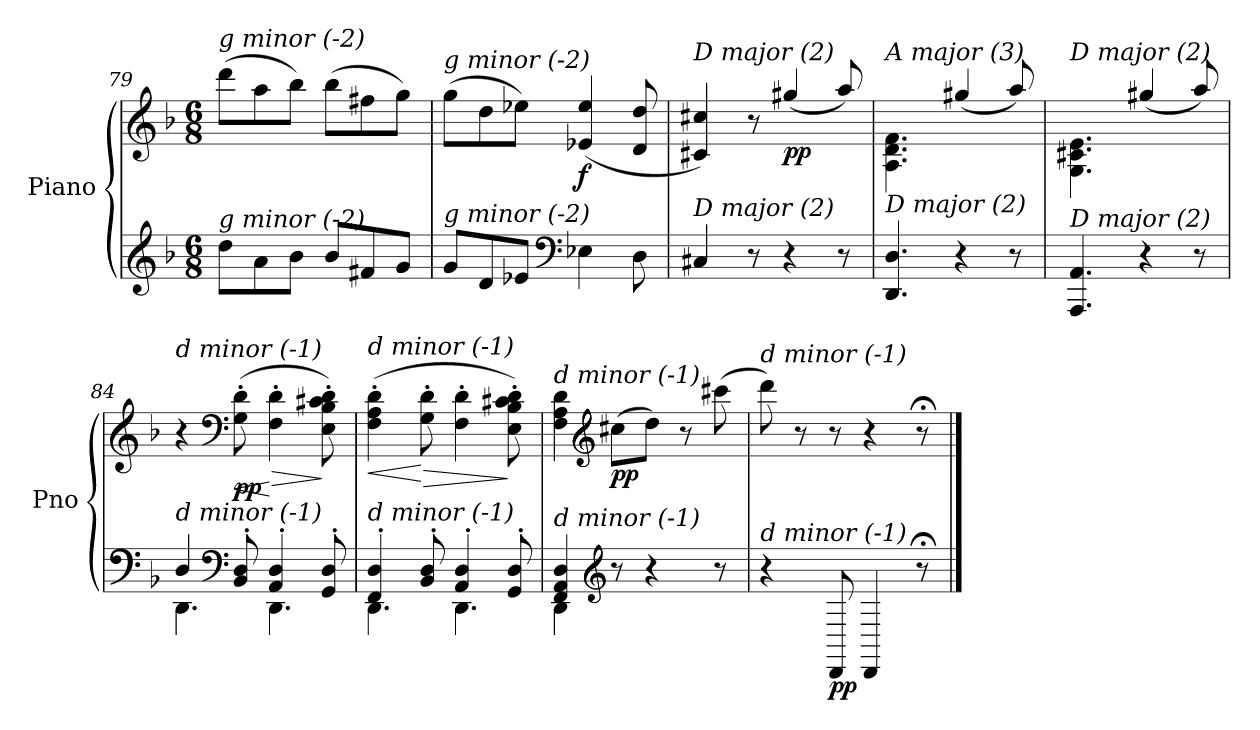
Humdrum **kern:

**kern	**kern	**dynam
*part1	*part1	*part1
*staff2	*staff1	*staff1/2
*I"Piano	*	*
*I'Pno	*	*
!!LO:LB:g=z
*clefG2	*clefG2	*
*k[b-]	*k[b-]	*
*M6/8	*M6/8	*
=79	=79	=79
!	!LO:TX:i:t=g minor (-2)	!
!LO:TX:i:t=g minor (-2)	!	!
8dd\L	(8ddd\L	.
8a\	8aa\	.
8b-\J	8bb-\J)	.
!	!	!LO:DY:b
8b-/L	(8bb-\L	other-dynamics
8f#X/	8ff#X\	.
8g/J	8gg\J)	.
=80	=80	=80
!	!LO:TX:i:t=g minor (-2)	!
!LO:TX:i:t=g minor (-2)	!	!
8g/L	(8gg\L	.
8d/	8dd\	.
8e-X/J	8ee-X\J)	.
*clefF4	*	*
!	!	!LO:DY:b
4E-X\	(4e-X/ 4ee-/	f
8D\	8d/ 8dd/	.
=81	=81	=81
!	!LO:TX:i:t=D major (2)	!
!LO:TX:i:t=D major (2)	!	!
4C#X/	4c#X/ 4cc#X/)	.
8r	8r	.
!	!	!LO:DY:b
4r	(>4gg#X/	pp
8r	8aa/)	.
!!LO:LB:g=z
=82	=82	=82
!	!LO:TX:i:t=A major (3)	!
!LO:TX:i:t=D major (2)	!	!
4.DD/ 4.D/	4.A\ 4.d\ 4.f\	.
!	!	!LO:DY:b
4r	(>4gg#X/	other-dynamics
8r	8aa/)	.
=83	=83	=83
!	!LO:TX:i:t=D major (2)	!
!LO:TX:i:t=D major (2)	!	!
!	!	!LO:DY:b
4.AAA/ 4.AA/	4.G\ 4.c#X\ 4.e\	other-dynamics
!	!	!LO:DY:b
4r	(>4gg#X/	other-dynamics
8r	8aa/)	.
=84	=84	=84
*^	*	*
!	!	!LO:TX:i:t=d minor (-1)	!
!LO:TX:i:t=d minor (-1)	!	!	!
4D/	4.DD\	4r	.
*clefF4	*	*clefF4	*
!	!	!	!LO:HP:b
!	!	!	!LO:DY:n=1:b
8BB-/' 8D/'	.	(8G\' 8d\'	< pp
!	!	!	!LO:HP:n=1:b
4AA/' 4D/'	4.DD\	4F\' 4d\'	[ >
8GG/' 8D/'	.	8E\' 8B-\' 8c#X\' 8d\')	]
=85	=85	=85	=85
!	!	!LO:TX:i:t=d minor (-1)	!
!LO:TX:i:t=d minor (-1)	!	!	!
!	!	!	!LO:HP:b
4FF/' 4D/'	4.DD\	(4F\' 4A\' 4d\'	<
!	!	!	!LO:HP:n=1:b
8BB-/' 8D/'	.	8G\' 8d\'	[ >
4AA/' 4D/'	4.DD\	4F\' 4d\'	.
8GG/' 8D/'	.	8E\' 8B-\' 8c#X\' 8d\')	]
=86	=86	=86	=86
*	*	*^	*
!	!	!LO:TX:i:t=d minor (-1)	!	!
!LO:TX:i:t=d minor (-1)	!	!	!	!
4FF/ 4AA/ 4D/	4DD\	4F\ 4A\ 4d\	4ryy	.
*clefG2	*	*clefG2	*	*
!	!	!	!	!LO:DY:b
8r	2ryy	(8cc#X\L	2ryy	pp
4r	.	8dd\J)	.	.
.	.	8r	.	.
8r	.	(8ccc#X\	.	.
*v	*v	*	*	*
*	*v	*v	*
=87	=87	=87
!	!LO:TX:i:t=d minor (-1)	!
!LO:TX:i:t=d minor (-1)	!	!
4r	8ddd\)	.
.	8r	.
!	!	!LO:DY:b=2
8DD/	8r	pp
4DD/	4r	.
8r;<	8r;<	.
==	==	==
*-	*-	*-
